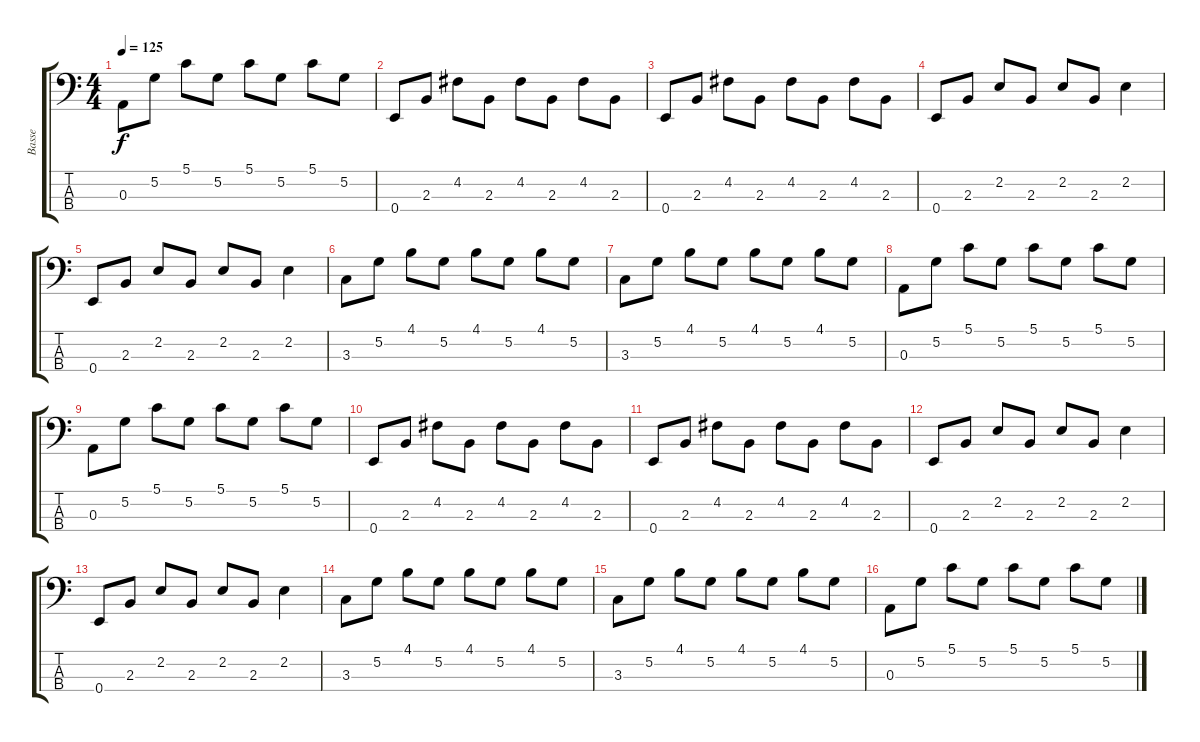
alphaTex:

\track ("Basse" "Basse") {instrument electricbassfinger}
\staff {score tabs}
\tuning (G2 D2 A1 E1) {hide}
\ts (4 4)
\tempo 125
\clef f4
\ks c
0.3.8{dy f} 5.2.8 5.1.8 5.2.8 5.1.8 5.2.8 5.1.8 5.2.8 |
0.4.8 2.3.8 4.2.8 2.3.8 4.2.8 2.3.8 4.2.8 2.3.8 |
0.4.8 2.3.8 4.2.8 2.3.8 4.2.8 2.3.8 4.2.8 2.3.8 |
0.4.8 2.3.8 2.2.8 2.3.8 2.2.8 2.3.8 2.2.4 |
0.4.8 2.3.8 2.2.8 2.3.8 2.2.8 2.3.8 2.2.4 |
3.3.8 5.2.8 4.1.8 5.2.8 4.1.8 5.2.8 4.1.8 5.2.8 |
3.3.8 5.2.8 4.1.8 5.2.8 4.1.8 5.2.8 4.1.8 5.2.8 |
0.3.8 5.2.8 5.1.8 5.2.8 5.1.8 5.2.8 5.1.8 5.2.8 |
0.3.8 5.2.8 5.1.8 5.2.8 5.1.8 5.2.8 5.1.8 5.2.8 |
0.4.8 2.3.8 4.2.8 2.3.8 4.2.8 2.3.8 4.2.8 2.3.8 |
0.4.8 2.3.8 4.2.8 2.3.8 4.2.8 2.3.8 4.2.8 2.3.8 |
0.4.8 2.3.8 2.2.8 2.3.8 2.2.8 2.3.8 2.2.4 |
0.4.8 2.3.8 2.2.8 2.3.8 2.2.8 2.3.8 2.2.4 |
3.3.8 5.2.8 4.1.8 5.2.8 4.1.8 5.2.8 4.1.8 5.2.8 |
3.3.8 5.2.8 4.1.8 5.2.8 4.1.8 5.2.8 4.1.8 5.2.8 |
0.3.8 5.2.8 5.1.8 5.2.8 5.1.8 5.2.8 5.1.8 5.2.8
